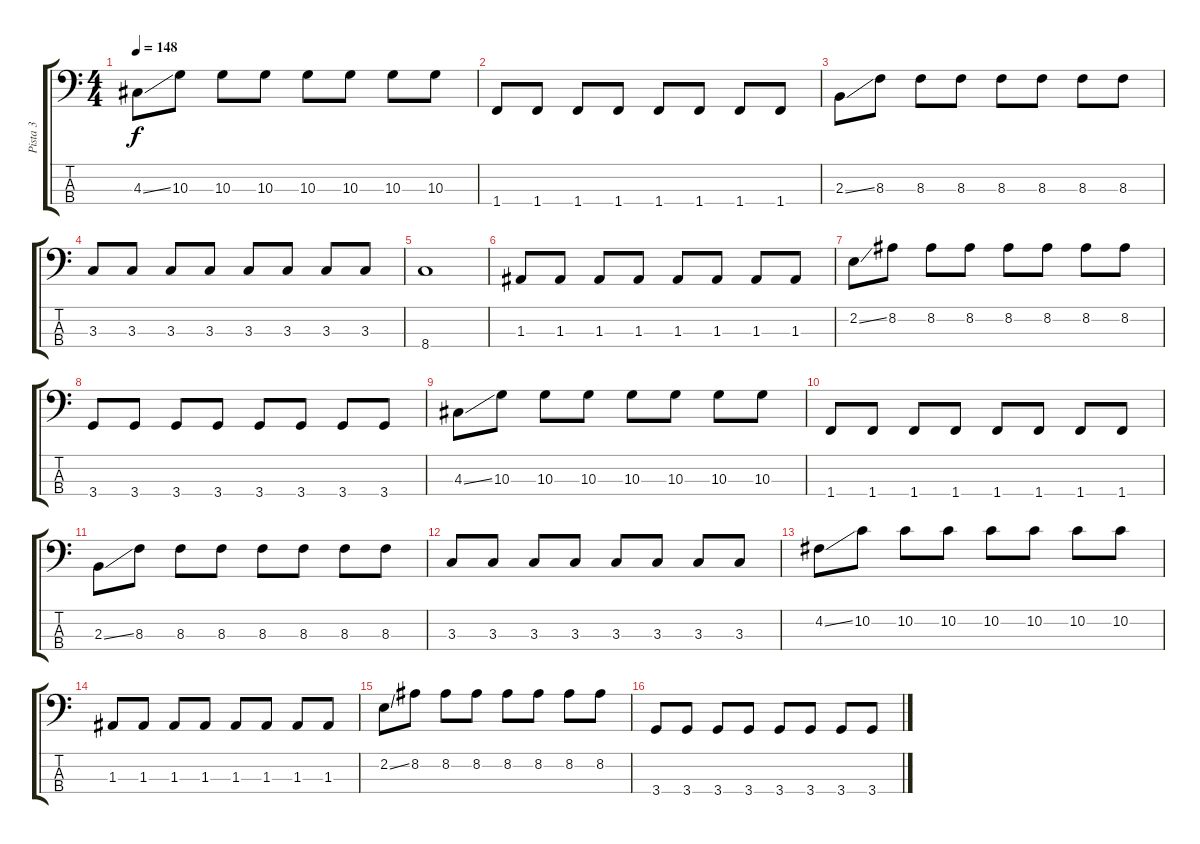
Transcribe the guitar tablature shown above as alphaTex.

\track ("Pista 3" "Pista 3") {instrument electricbasspick}
\staff {score tabs}
\tuning (G2 D2 A1 E1) {hide}
\ts (4 4)
\tempo 148
\clef f4
\ks c
4.3{ss}.8{dy f} 10.3.8 10.3.8 10.3.8 10.3.8 10.3.8 10.3.8 10.3.8 |
1.4.8 1.4.8 1.4.8 1.4.8 1.4.8 1.4.8 1.4.8 1.4.8 |
2.3{ss}.8 8.3.8 8.3.8 8.3.8 8.3.8 8.3.8 8.3.8 8.3.8 |
3.3.8 3.3.8 3.3.8 3.3.8 3.3.8 3.3.8 3.3.8 3.3.8 |
8.4.1 |
1.3.8 1.3.8 1.3.8 1.3.8 1.3.8 1.3.8 1.3.8 1.3.8 |
2.2{ss}.8 8.2.8 8.2.8 8.2.8 8.2.8 8.2.8 8.2.8 8.2.8 |
3.4.8 3.4.8 3.4.8 3.4.8 3.4.8 3.4.8 3.4.8 3.4.8 |
4.3{ss}.8 10.3.8 10.3.8 10.3.8 10.3.8 10.3.8 10.3.8 10.3.8 |
1.4.8 1.4.8 1.4.8 1.4.8 1.4.8 1.4.8 1.4.8 1.4.8 |
2.3{ss}.8 8.3.8 8.3.8 8.3.8 8.3.8 8.3.8 8.3.8 8.3.8 |
3.3.8 3.3.8 3.3.8 3.3.8 3.3.8 3.3.8 3.3.8 3.3.8 |
4.2{ss}.8 10.2.8 10.2.8 10.2.8 10.2.8 10.2.8 10.2.8 10.2.8 |
1.3.8 1.3.8 1.3.8 1.3.8 1.3.8 1.3.8 1.3.8 1.3.8 |
2.2{ss}.8 8.2.8 8.2.8 8.2.8 8.2.8 8.2.8 8.2.8 8.2.8 |
3.4.8 3.4.8 3.4.8 3.4.8 3.4.8 3.4.8 3.4.8 3.4.8
